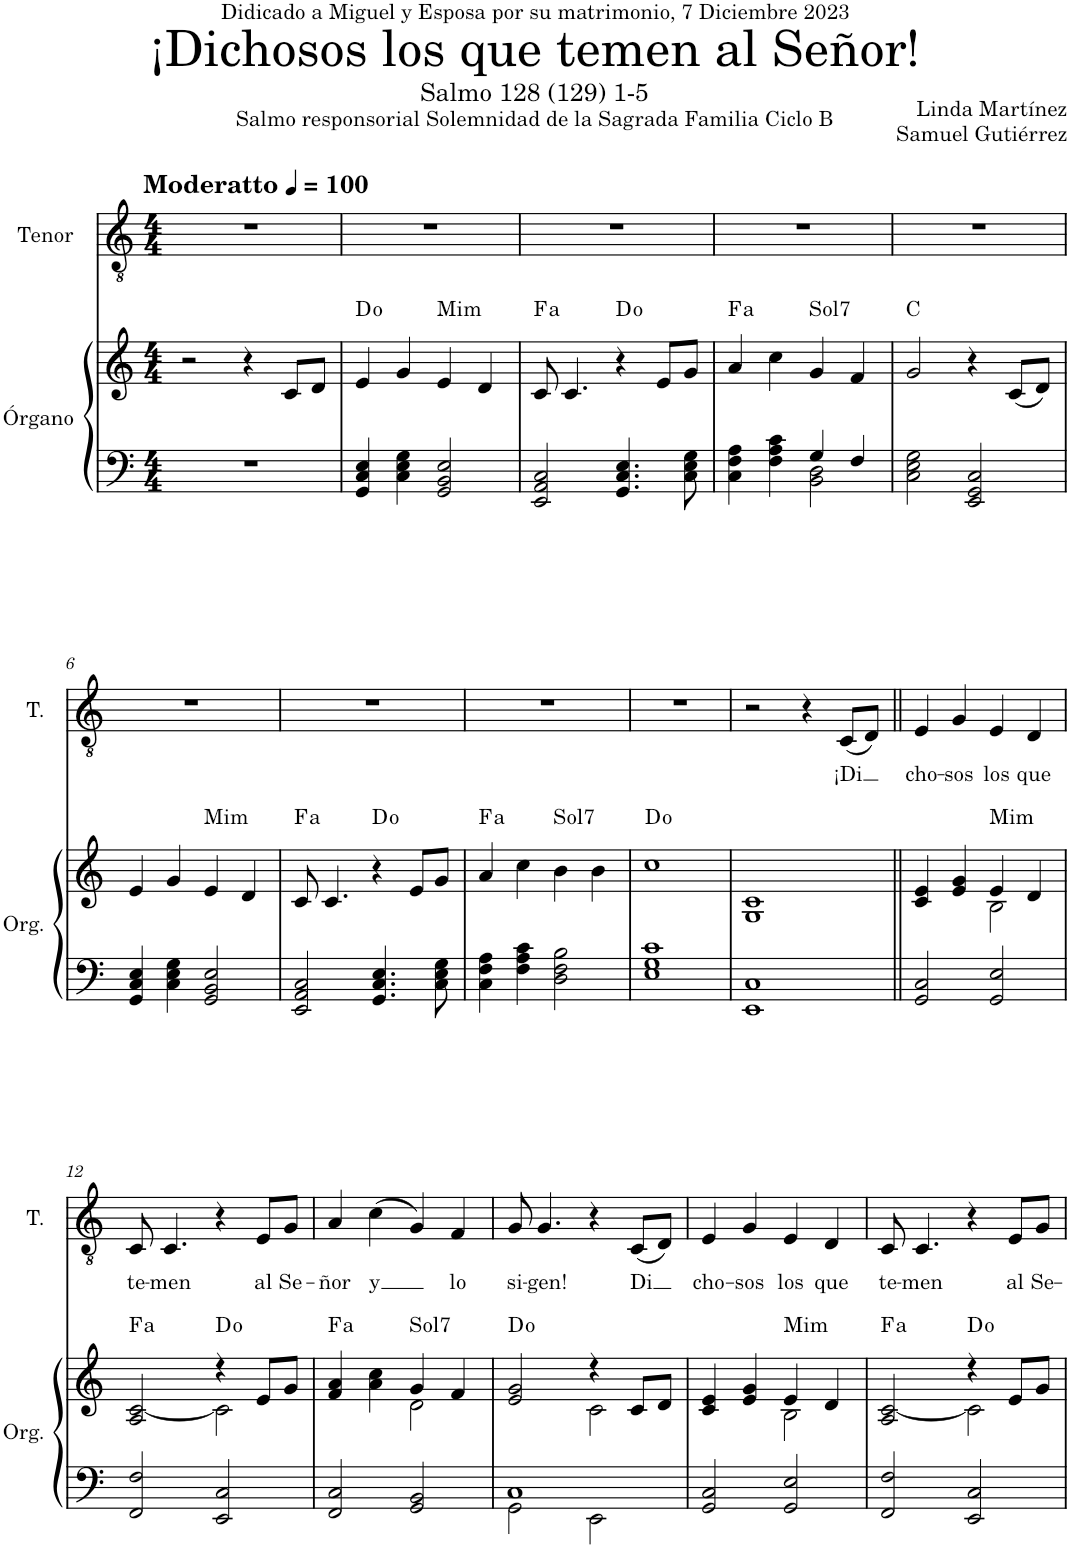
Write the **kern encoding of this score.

**kern	**kern	**harte	**kern	**text
*part2	*part2	*part2	*part1	*part1
*staff3	*staff2	*	*staff1	*staff1
*I"Órgano	*	*	*I"Tenor	*
*	*	*	*I'T.	*
*clefF4	*clefG2	*	*clefGv2	*
*k[]	*k[]	*	*k[]	*
*M4/4	*M4/4	*	*M4/4	*
*MM100	*MM100	*	*MM100	*
=1	=1	=1	=1	=1
!	!	!	!LO:TX:a:B:t=Moderatto	!
1r	2r	.	1r	.
.	4r	.	.	.
.	8c/L	.	.	.
.	8d/J	.	.	.
=2	=2	=2	=2	=2
4GG/ 4C/ 4E/	4e/	D:dim	1r	.
4C\ 4E\ 4G\	4g/	.	.	.
!	!	!LO:H:kt=Mim	!	!
2GG/ 2BB/ 2E/	4e/	N	.	.
.	4d/	.	.	.
=3	=3	=3	=3	=3
!	!	!LO:H:kt=a	!	!
2EE/ 2AA/ 2C/	8c/	.	1r	.
.	4.c/	.	.	.
4.GG/ 4.C/ 4.E/	4r	D:dim	.	.
.	8e/L	.	.	.
8C\ 8E\ 8G\	8g/J	.	.	.
=4	=4	=4	=4	=4
*^	*	*	*	*
!	!	!	!LO:H:kt=a	!	!
4C\ 4F\ 4A\	2ryy	4an/	.	1r	.
4F\ 4A\ 4c\	.	4cc\	.	.	.
!	!	!	!LO:H:kt=Sol7	!	!
4G/	2BB\ 2D\	4g/	N	.	.
4F/	.	4f/	.	.	.
*v	*v	*	*	*	*
=5	=5	=5	=5	=5
2C\ 2E\ 2G\	2g/	C:maj	1r	.
2EE/ 2GG/ 2C/	4r	.	.	.
.	(8c/L	.	.	.
.	8d/J)	.	.	.
!!LO:LB:g=z
=6	=6	=6	=6	=6
4GG/ 4C/ 4E/	4e/	.	1r	.
4C\ 4E\ 4G\	4g/	.	.	.
!	!	!LO:H:kt=Mim	!	!
2GG/ 2BB/ 2E/	4e/	N	.	.
.	4d/	.	.	.
=7	=7	=7	=7	=7
!	!	!LO:H:kt=a	!	!
2EE/ 2AA/ 2C/	8c/	.	1r	.
.	4.c/	.	.	.
4.GG/ 4.C/ 4.E/	4r	D:dim	.	.
.	8e/L	.	.	.
8C\ 8E\ 8G\	8g/J	.	.	.
=8	=8	=8	=8	=8
!	!	!LO:H:kt=a	!	!
4C\ 4F\ 4A\	4an/	.	1r	.
4F\ 4A\ 4c\	4cc\	.	.	.
!	!	!LO:H:kt=Sol7	!	!
2D\ 2F\ 2B\	4b\	N	.	.
.	4b\	.	.	.
=9	=9	=9	=9	=9
1E 1G 1c	1cc	D:dim	1r	.
=10	=10	=10	=10	=10
1EE 1C	1G 1c	.	2r	.
.	.	.	4r	.
!	!	!	!	!LO:LY:b
.	.	.	(8C/L	-¡Di
.	.	.	8D/J)	.
=11||	=11||	=11||	=11||	=11||
*	*^	*	*	*
!	!	!	!	!	!LO:LY:b
2GG/ 2C/	4c/ 4e/	2ryy	.	4E/	cho-
!	!	!	!	!	!LO:LY:b
.	4e/ 4g/	.	.	4G/	-sos
!	!	!	!LO:H:kt=Mim	!	!LO:LY:b
2GG/ 2E/	4e/	2B\	N	4E/	los
!	!	!	!	!	!LO:LY:b
.	4d/	.	.	4D/	que
!!LO:LB:g=z
=12	=12	=12	=12	=12	=12
!	!	!	!LO:H:kt=a	!	!LO:LY:b
2FF/ 2F/	2A/ [2c/	2ryy	.	8C/	te-
!	!	!	!	!	!LO:LY:b
.	.	.	.	4.C/	-men
2EE/ 2C/	4r	2c\]	D:dim	4r	.
!	!	!	!	!	!LO:LY:b
.	8e/L	.	.	8E/L	al
!	!	!	!	!	!LO:LY:b
.	8g/J	.	.	8G/J	Se-
=13	=13	=13	=13	=13	=13
!	!	!	!LO:H:kt=a	!	!LO:LY:b
2FF/ 2C/	4f/ 4an/	2ryy	.	4A/	-ñor
!	!	!	!	!	!LO:LY:b
.	4a\ 4cc\	.	.	(4c\	y
!	!	!	!LO:H:kt=Sol7	!	!
2GG/ 2BB/	4g/	2d\	N	4G/)	.
!	!	!	!	!	!LO:LY:b
.	4f/	.	.	4F/	lo
=14	=14	=14	=14	=14	=14
*^	*	*	*	*	*
!	!	!	!	!	!	!LO:LY:b
1C	2GG\	2e/ 2g/	2ryy	D:dim	8G/	si-
!	!	!	!	!	!	!LO:LY:b
.	.	.	.	.	4.G/	-gen!
.	2EE\	4r	2c\	.	4r	.
!	!	!	!	!	!	!LO:LY:b
.	.	8c/L	.	.	(8C/L	-Di
.	.	8d/J	.	.	8D/J)	.
*v	*v	*	*	*	*	*
=15	=15	=15	=15	=15	=15
!	!	!	!	!	!LO:LY:b
2GG/ 2C/	4c/ 4e/	2ryy	.	4E/	cho-
!	!	!	!	!	!LO:LY:b
.	4e/ 4g/	.	.	4G/	-sos
!	!	!	!LO:H:kt=Mim	!	!LO:LY:b
2GG/ 2E/	4e/	2B\	N	4E/	los
!	!	!	!	!	!LO:LY:b
.	4d/	.	.	4D/	que
=16	=16	=16	=16	=16	=16
!	!	!	!LO:H:kt=a	!	!LO:LY:b
2FF/ 2F/	2A/ [2c/	2ryy	.	8C/	te-
!	!	!	!	!	!LO:LY:b
.	.	.	.	4.C/	-men
2EE/ 2C/	4r	2c\]	D:dim	4r	.
!	!	!	!	!	!LO:LY:b
.	8e/L	.	.	8E/L	al
!	!	!	!	!	!LO:LY:b
.	8g/J	.	.	8G/J	Se-
*	*v	*v	*	*	*
=	=	=	=	=
*-	*-	*-	*-	*-
